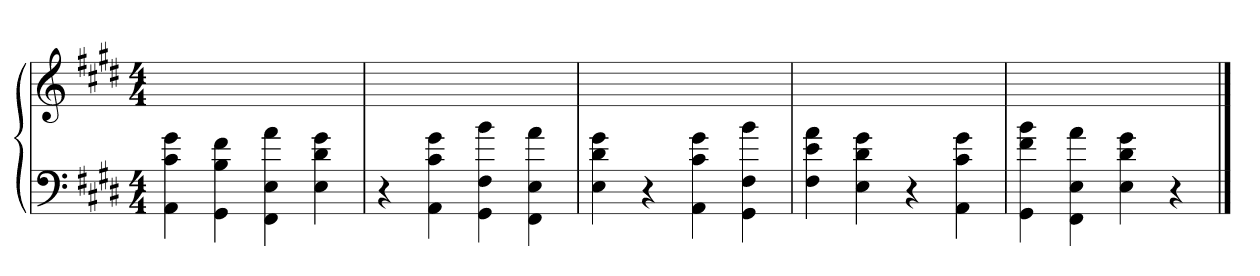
**kern	**kern
*part2	*part1
*staff2	*staff1
*clefF4	*clefG2
*k[f#c#g#d#]	*k[f#c#g#d#]
*E:	*E:
*M4/4	*M4/4
*MM60	*MM60
=1	=1
4AA 4c# 4g#	1ryy
4GG# 4B 4f#	.
4FF# 4E 4a	.
4E 4d# 4g#	.
=2	=2
4r	1ryy
4AA 4c# 4g#	.
4GG# 4F# 4b	.
4FF# 4E 4a	.
=3	=3
4E 4d# 4g#	1ryy
4r	.
4AA 4c# 4g#	.
4GG# 4F# 4b	.
=4	=4
4F# 4e 4a	1ryy
4E 4d# 4g#	.
4r	.
4AA 4c# 4g#	.
=5	=5
4GG# 4f# 4b	1ryy
4FF# 4E 4a	.
4E 4d# 4g#	.
4r	.
==	==
*-	*-
